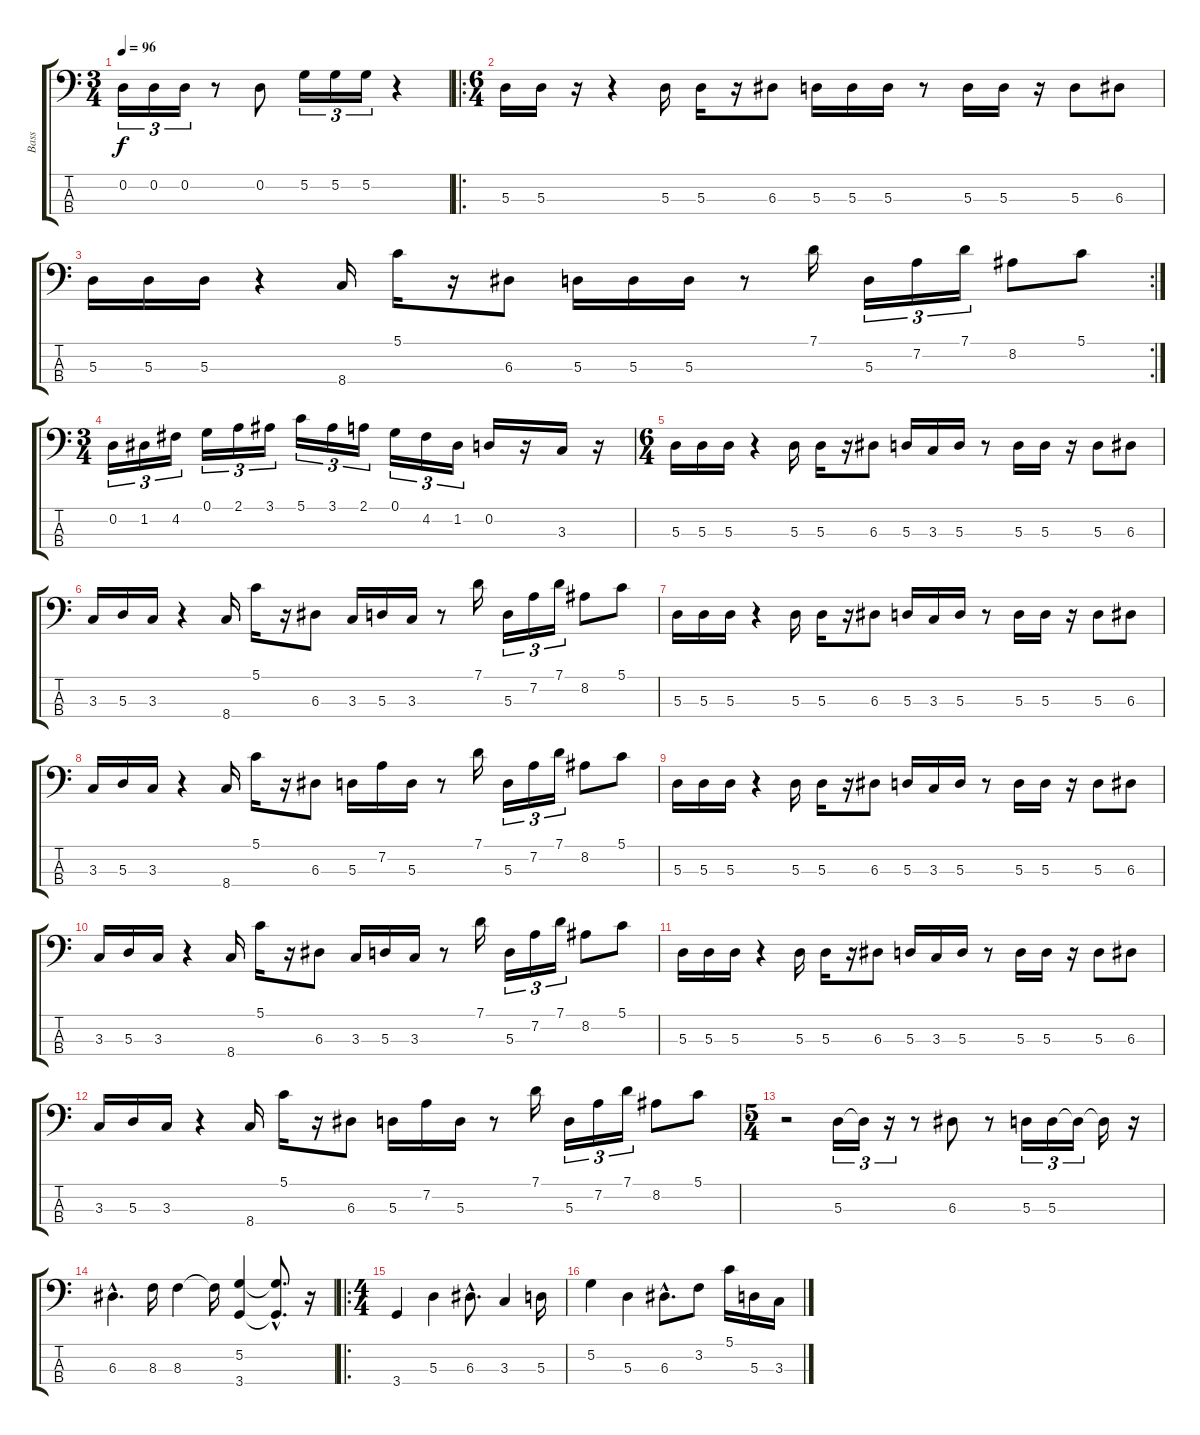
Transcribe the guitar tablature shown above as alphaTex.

\track ("Bass" "Bass") {instrument electricbassfinger}
\staff {score tabs}
\tuning (G2 D2 A1 E1) {hide}
\ts (3 4)
\tempo 96
\clef f4
\ks c
0.2.16{tu (3 2) dy f} 0.2.16{tu (3 2)} 0.2.16{tu (3 2)} r.8 0.2.8 5.2.16{tu (3 2)} 5.2.16{tu (3 2)} 5.2.16{tu (3 2)} r.4 |
\ro
\ts (6 4)
5.3.16 5.3.16 r.16 r.4 5.3.16 5.3.16 r.16 6.3.8 5.3.16 5.3.16 5.3.16 r.8 5.3.16 5.3.16 r.16 5.3.8 6.3.8 |
\rc 2
5.3.16 5.3.16 5.3.16 r.4 8.4.16 5.1.16 r.16 6.3.8 5.3.16 5.3.16 5.3.16 r.8 7.1.16 5.3.16{tu (3 2)} 7.2.16{tu (3 2)} 7.1.16{tu (3 2)} 8.2.8 5.1.8 |
\ts (3 4)
0.2.16{tu (3 2)} 1.2.16{tu (3 2)} 4.2.16{tu (3 2)} 0.1.16{tu (3 2)} 2.1.16{tu (3 2)} 3.1.16{tu (3 2)} 5.1.16{tu (3 2)} 3.1.16{tu (3 2)} 2.1.16{tu (3 2)} 0.1.16{tu (3 2)} 4.2.16{tu (3 2)} 1.2.16{tu (3 2)} 0.2.16 r.16 3.3.16 r.16 |
\ts (6 4)
5.3.16{volume 16} 5.3.16 5.3.16 r.4 5.3.16 5.3.16 r.16 6.3.8 5.3.16 3.3.16 5.3.16 r.8 5.3.16 5.3.16 r.16 5.3.8 6.3.8 |
3.3.16 5.3.16 3.3.16 r.4 8.4.16 5.1.16 r.16 6.3.8 3.3.16 5.3.16 3.3.16 r.8 7.1.16 5.3.16{tu (3 2)} 7.2.16{tu (3 2)} 7.1.16{tu (3 2)} 8.2.8 5.1.8 |
5.3.16 5.3.16 5.3.16 r.4 5.3.16 5.3.16 r.16 6.3.8 5.3.16 3.3.16 5.3.16 r.8 5.3.16 5.3.16 r.16 5.3.8 6.3.8 |
3.3.16 5.3.16 3.3.16 r.4 8.4.16 5.1.16 r.16 6.3.8 5.3.16 7.2.16 5.3.16 r.8 7.1.16 5.3.16{tu (3 2)} 7.2.16{tu (3 2)} 7.1.16{tu (3 2)} 8.2.8 5.1.8 |
5.3.16 5.3.16 5.3.16 r.4 5.3.16 5.3.16 r.16 6.3.8 5.3.16 3.3.16 5.3.16 r.8 5.3.16 5.3.16 r.16 5.3.8 6.3.8 |
3.3.16 5.3.16 3.3.16 r.4 8.4.16 5.1.16 r.16 6.3.8 3.3.16 5.3.16 3.3.16 r.8 7.1.16 5.3.16{tu (3 2)} 7.2.16{tu (3 2)} 7.1.16{tu (3 2)} 8.2.8 5.1.8 |
5.3.16 5.3.16 5.3.16 r.4 5.3.16 5.3.16 r.16 6.3.8 5.3.16 3.3.16 5.3.16 r.8 5.3.16 5.3.16 r.16 5.3.8 6.3.8 |
3.3.16 5.3.16 3.3.16 r.4 8.4.16 5.1.16 r.16 6.3.8 5.3.16 7.2.16 5.3.16 r.8 7.1.16 5.3.16{tu (3 2)} 7.2.16{tu (3 2)} 7.1.16{tu (3 2)} 8.2.8 5.1.8 |
\ts (5 4)
r.2{volume 12} 5.3.16{tu (3 2)} 5.3{t}.16{tu (3 2)} r.16{tu (3 2)} r.8 6.3.8 r.8 5.3.16{tu (3 2)} 5.3.16{tu (3 2)} 5.3{t}.16{tu (3 2)} 5.3{t}.16 r.16 |
6.3{hac}.4{d} 8.3.16 8.3.4 8.3{t}.16 (5.2 3.4).4 (5.2{hac t} 3.4{hac t}).8{d} r.16 |
\ro
\ts (4 4)
3.4.4 5.3.4 6.3{hac}.8{d} 3.3.4 5.3.16 |
5.2.4 5.3.4 6.3{hac}.8{d} 3.2.8 5.1.16 5.3.16 3.3.16
